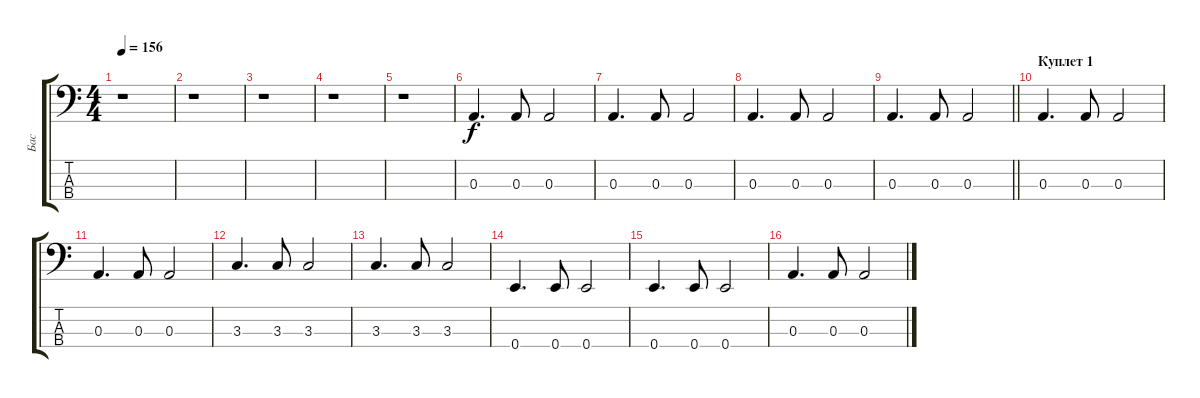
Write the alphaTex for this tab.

\track ("Бас" "Бас") {instrument electricbassfinger}
\staff {score tabs}
\tuning (G2 D2 A1 E1) {hide}
\ts (4 4)
\tempo 156
\clef f4
\ks c
r.1{dy f} |
r.1 |
r.1 |
r.1 |
r.1 |
0.3.4{d} 0.3.8 0.3.2 |
0.3.4{d} 0.3.8 0.3.2 |
0.3.4{d} 0.3.8 0.3.2 |
\barLineRight lightlight
0.3.4{d} 0.3.8 0.3.2 |
\section ("" "Куплет 1")
0.3.4{d} 0.3.8 0.3.2 |
0.3.4{d} 0.3.8 0.3.2 |
3.3.4{d} 3.3.8 3.3.2 |
3.3.4{d} 3.3.8 3.3.2 |
0.4.4{d} 0.4.8 0.4.2 |
0.4.4{d} 0.4.8 0.4.2 |
0.3.4{d} 0.3.8 0.3.2
